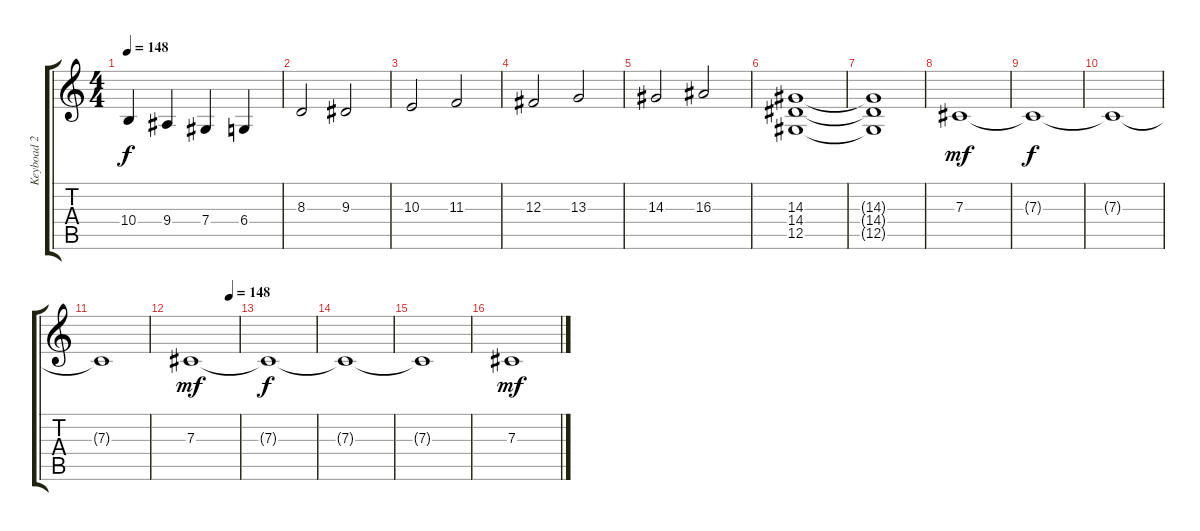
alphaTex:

\track ("Keyboad 2" "Keyboad 2") {instrument stringensemble1}
\staff {score tabs}
\tuning (Eb4 Bb3 Gb3 Db3 Ab2 Eb2) {hide}
\ts (4 4)
\tempo 148
\clef g2
\ks c
10.4.4{dy f} 9.4.4 7.4.4 6.4.4 |
8.3.2{volume 16 instrument pad8sweep} 9.3.2 |
10.3.2 11.3.2 |
12.3.2 13.3.2 |
14.3.2 16.3.2 |
(14.3 14.4 12.5).1 |
(14.3{t} 14.4{t} 12.5{t}).1 |
7.3.1{dy mf} |
7.3{t}.1{dy f} |
7.3{t}.1 |
7.3{t}.1 |
\tempo (148 0.8125)
7.3.1{dy mf} |
7.3{t}.1{dy f} |
7.3{t}.1 |
7.3{t}.1 |
7.3.1{dy mf}
